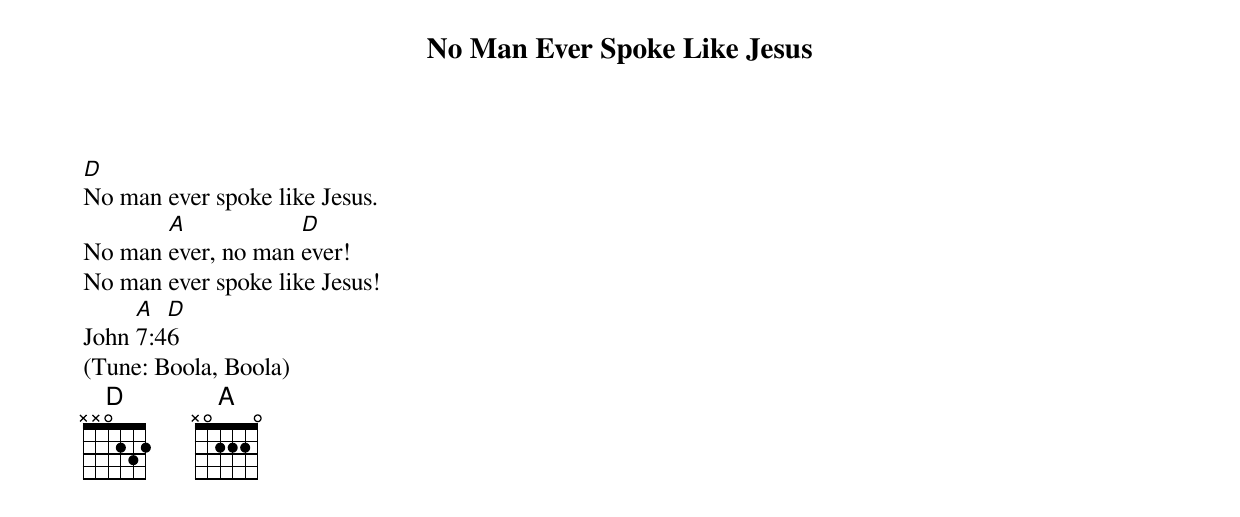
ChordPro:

{title: No Man Ever Spoke Like Jesus}


[D]No man ever spoke like Jesus.
No man [A]ever, no man [D]ever!
No man ever spoke like Jesus!
John [A]7:4[D]6
(Tune: Boola, Boola)
